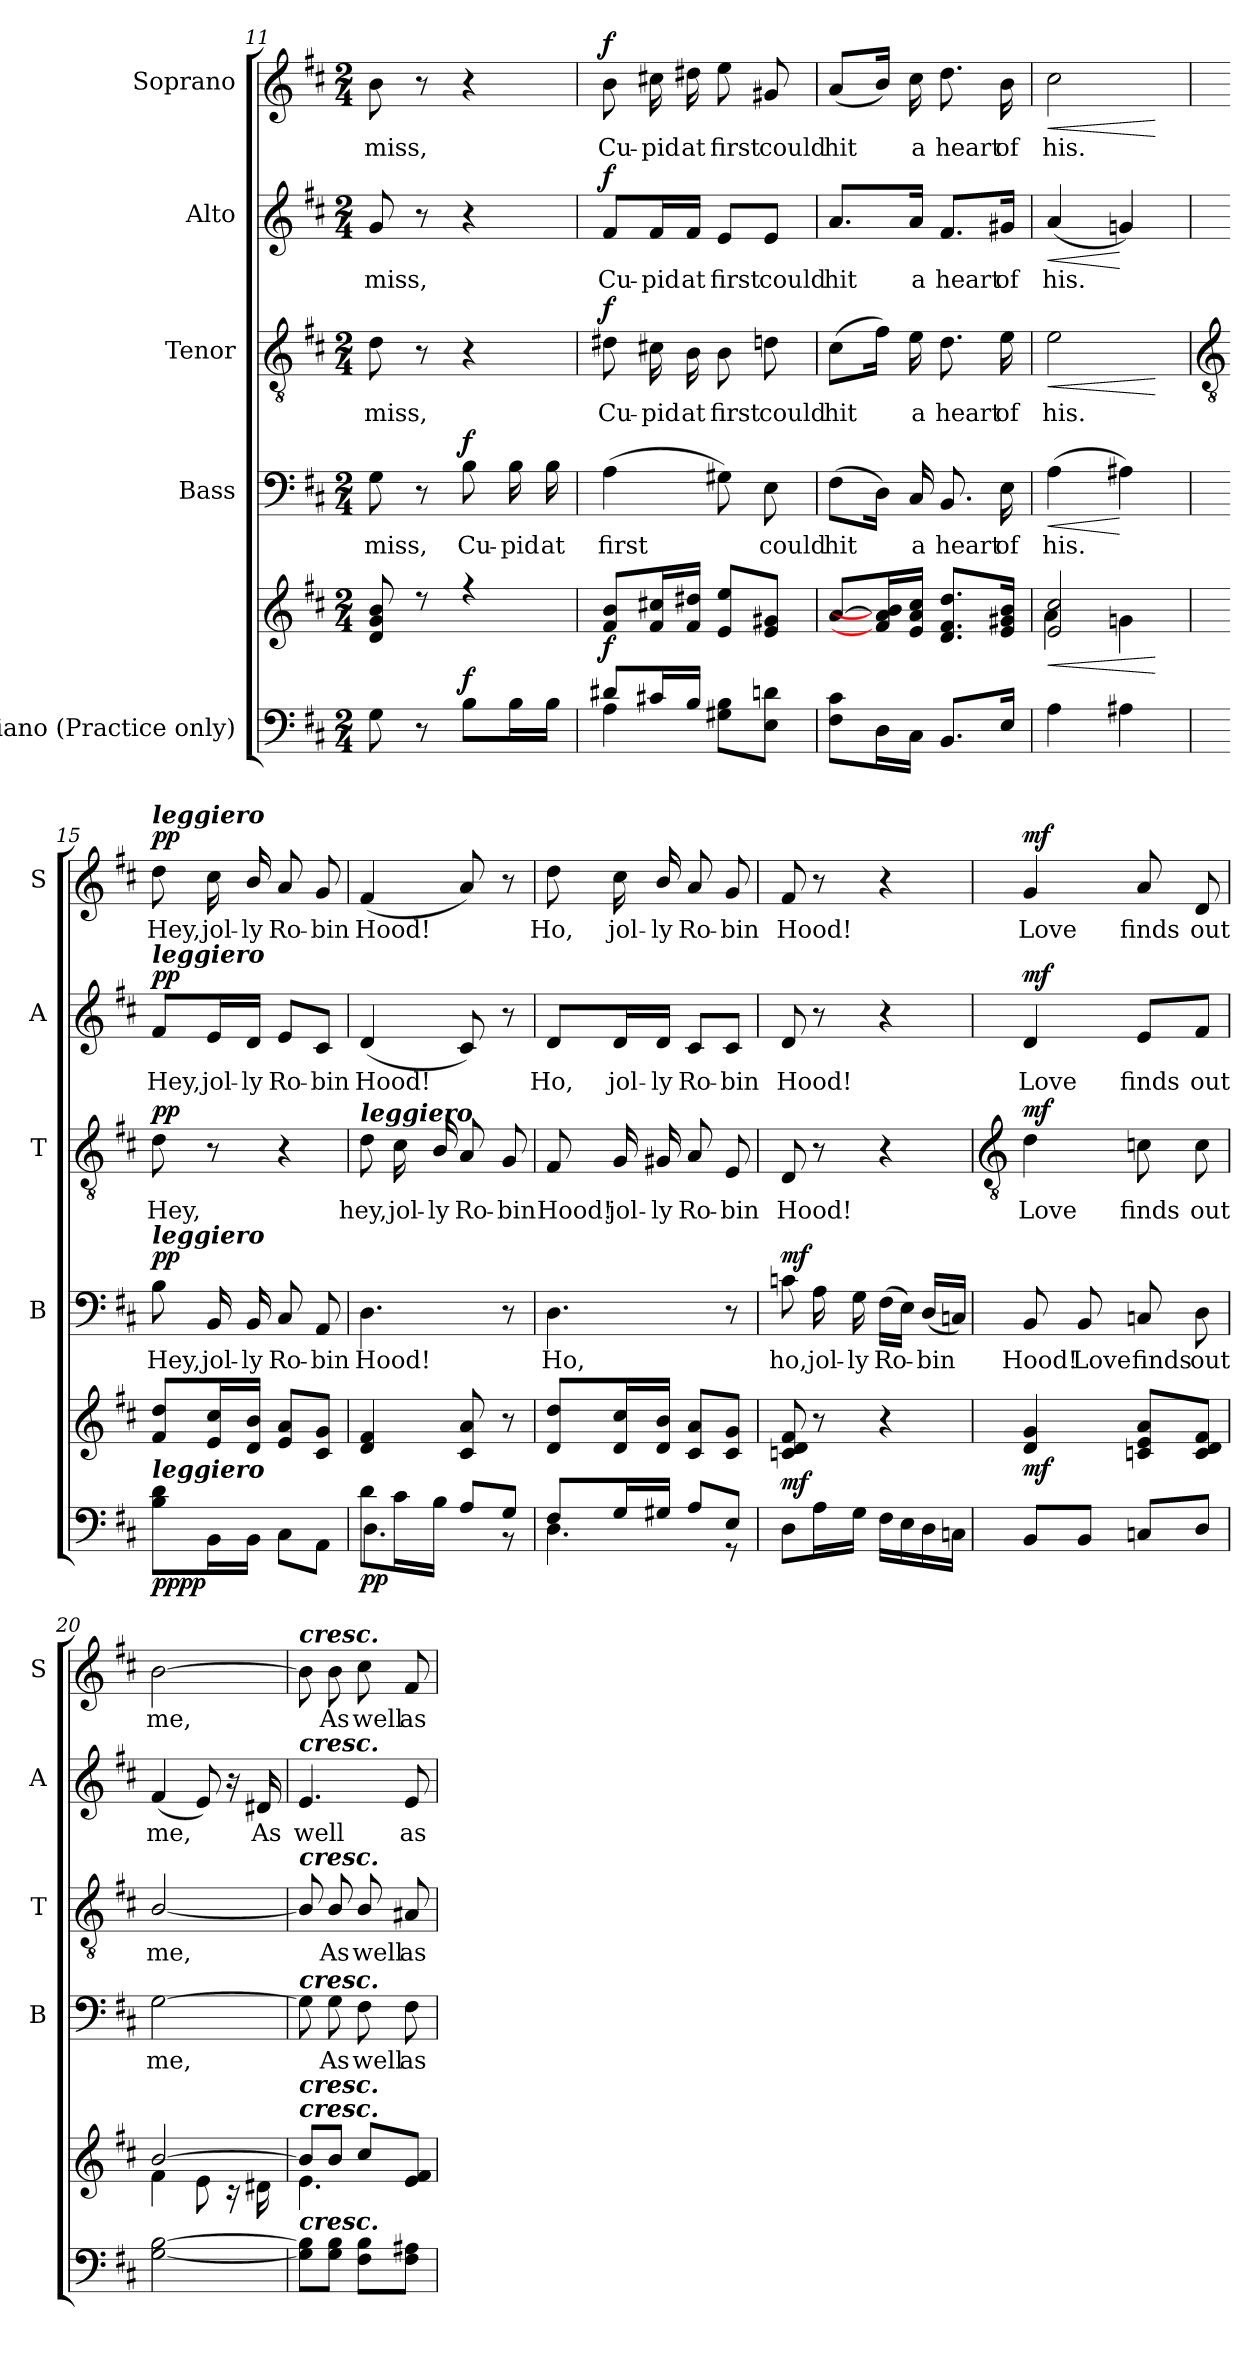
**kern	**kern	**dynam	**kern	**text	**dynam	**kern	**text	**dynam	**kern	**text	**dynam	**kern	**text	**dynam
*part5	*part5	*part5	*part4	*part4	*part4	*part3	*part3	*part3	*part2	*part2	*part2	*part1	*part1	*part1
*staff6	*staff5	*staff5/6	*staff4	*staff4	*staff4	*staff3	*staff3	*staff3	*staff2	*staff2	*staff2	*staff1	*staff1	*staff1
*I"Piano (Practice only)	*	*	*I"Bass	*	*	*I"Tenor	*	*	*I"Alto	*	*	*I"Soprano	*	*
*	*	*	*I'B	*	*	*I'T	*	*	*I'A	*	*	*I'S	*	*
*clefF4	*clefG2	*	*clefF4	*	*	*clefGv2	*	*	*clefG2	*	*	*clefG2	*	*
*k[f#c#]	*k[f#c#]	*	*k[f#c#]	*	*	*k[f#c#]	*	*	*k[f#c#]	*	*	*k[f#c#]	*	*
*D:	*D:	*	*D:	*	*	*D:	*	*	*D:	*	*	*D:	*	*
*M2/4	*M2/4	*	*M2/4	*	*	*M2/4	*	*	*M2/4	*	*	*M2/4	*	*
=11	=11	=11	=11	=11	=11	=11	=11	=11	=11	=11	=11	=11	=11	=11
*	*^	*	*	*	*	*	*	*	*	*	*	*	*	*
!	!	!	!	!	!LO:LY:b	!	!	!LO:LY:b	!	!	!LO:LY:b	!	!	!LO:LY:b	!
8G	8d/ 8g/ 8b/	2ryy	.	8G	miss,	.	8d	miss,	.	8g	miss,	.	8b	miss,	.
8r	8r	.	.	8r	.	.	8r	.	.	8r	.	.	8r	.	.
!	!	!	!LO:DY:a=2	!	!LO:LY:b	!LO:DY:b	!	!	!	!	!	!	!	!	!
8BL	4r	.	f	8B	Cu-	f	4r	.	.	4r	.	.	4r	.	.
!	!	!	!	!	!LO:LY:b	!	!	!	!	!	!	!	!	!	!
16BL	.	.	.	16B	-pid	.	.	.	.	.	.	.	.	.	.
!	!	!	!	!	!LO:LY:b	!	!	!	!	!	!	!	!	!	!
16BJJ	.	.	.	16B	at	.	.	.	.	.	.	.	.	.	.
=12	=12	=12	=12	=12	=12	=12	=12	=12	=12	=12	=12	=12	=12	=12	=12
*^	*	*	*	*	*	*	*	*	*	*	*	*	*	*	*
!	!	!	!	!LO:DY:b	!	!LO:LY:b	!	!	!LO:LY:b	!LO:DY:b	!	!LO:LY:b	!LO:DY:b	!	!LO:LY:b	!LO:DY:b
8d#X/L	4A	8f#/ 8b/L	4ryy	f	(>4A	first	.	8d#X	Cu-	f	8f#/L	Cu-	f	8b	Cu-	f
!	!	!	!	!	!	!	!	!	!LO:LY:b	!	!	!LO:LY:b	!	!	!LO:LY:b	!
16c#X/L	.	16f#/ 16cc#X/L	.	.	.	.	.	16c#X	-pid	.	16f#/L	-pid	.	16cc#X	-pid	.
!	!	!	!	!	!	!	!	!	!LO:LY:b	!	!	!LO:LY:b	!	!	!LO:LY:b	!
16B/JJ	.	16f#/ 16dd#X/JJ	.	.	.	.	.	16B	at	.	16f#/JJ	at	.	16dd#X	at	.
!	!	!	!	!	!	!	!	!	!LO:LY:b	!	!	!LO:LY:b	!	!	!LO:LY:b	!
4ryy	8G#X 8BL	8e/ 8ee/L	4ryy	.	8G#X)	.	.	8B	first	.	8e/L	first	.	8ee	first	.
!	!	!	!	!	!	!LO:LY:b	!	!	!LO:LY:b	!	!	!LO:LY:b	!	!	!LO:LY:b	!
.	8E 8dnJ	8e/ 8g#X/J	.	.	8E	could	.	8dn	could	.	8e/J	could	.	8g#X	could	.
=13	=13	=13	=13	=13	=13	=13	=13	=13	=13	=13	=13	=13	=13	=13	=13	=13
!	!	!	!	!	!	!LO:LY:b	!	!	!LO:LY:b	!	!	!LO:LY:b	!	!	!LO:LY:b	!
*v	*v	*	*	*	*	*	*	*	*	*	*	*	*	*	*	*
8F# 8c#L	[8a/L	2ryy	.	(>8F#L	hit	.	(>8c#L	hit	.	8.a/L	hit	.	(<8aL	hit	.
16DL	16f#/] 16a/] 16b/]L	.	.	16DJ)	.	.	16f#J)	.	.	.	.	.	16bJ)	.	.
!	!	!	!	!	!LO:LY:b	!	!	!LO:LY:b	!	!	!LO:LY:b	!	!	!LO:LY:b	!
16C#JJ	16e/ 16a/ 16cc#/JJ	.	.	16C#	a	.	16e	a	.	16a/Jk	a	.	16cc#	a	.
!	!	!	!	!	!LO:LY:b	!	!	!LO:LY:b	!	!	!LO:LY:b	!	!	!LO:LY:b	!
8.BBL	8.d/ 8.f#/ 8.dd/L	.	.	8.BB	heart	.	8.d	heart	.	8.f#/L	heart	.	8.dd	heart	.
!	!	!	!	!	!LO:LY:b	!	!	!LO:LY:b	!	!	!LO:LY:b	!	!	!LO:LY:b	!
16EJ	16e/ 16g#X/ 16b/J	.	.	16E	of	.	16e	of	.	16g#X/Jk	of	.	16b	of	.
=14	=14	=14	=14	=14	=14	=14	=14	=14	=14	=14	=14	=14	=14	=14	=14
!	!	!	!LO:HP:b	!	!LO:LY:b	!LO:HP:b	!	!LO:LY:b	!LO:HP:b	!	!LO:LY:b	!LO:HP:b	!	!LO:LY:b	!LO:HP:b
4A	2e/ 2cc#/	4a\	<	(>4A	his.	<	2e	his.	<	(<4a	his.	<	2cc#	his.	<
4A#X	.	4gn\	.	4A#X)	.	[	.	.	.	4gn)	.	[	.	.	.
*	*v	*v	*	*	*	*	*	*	*	*	*	*	*	*	*
.	.	[	.	.	.	.	.	[	.	.	.	.	.	[
!!LO:LB:g=z
=15	=15	=15	=15	=15	=15	=15	=15	=15	=15	=15	=15	=15	=15	=15
*	*	*	*	*	*	*clefGv2	*	*	*	*	*	*	*	*
*^	*	*	*	*	*	*	*	*	*	*	*	*	*	*
!	!	!	!	!	!	!	!	!	!	!	!	!	!LO:TX:a:Bi:t=leggiero	!	!
!	!	!	!	!	!	!	!	!	!	!LO:TX:a:Bi:t=leggiero	!	!	!	!	!
!	!	!	!	!LO:TX:a:Bi:t=leggiero	!	!	!	!	!	!	!	!	!	!	!
!LO:TX:a:Bi:t=leggiero	!	!	!	!	!	!	!	!	!	!	!	!	!	!	!
!	!	!	!LO:DY:b=2	!	!LO:LY:b	!	!	!LO:LY:b	!	!	!LO:LY:b	!	!	!LO:LY:b	!
!	!	!	!LO:DY:n=1:b	!	!	!LO:DY:b	!	!	!LO:DY:b	!	!	!LO:DY:b	!	!	!LO:DY:b
2ryy	8B\ 8d\L	8f# 8ddL	pp pp	8B	Hey,	pp	8d	Hey,	pp	8f#/L	Hey,	pp	8dd	Hey,	pp
!	!	!	!	!	!LO:LY:b	!	!	!	!	!	!LO:LY:b	!	!	!LO:LY:b	!
.	16BB\L	16e 16cc#L	.	16BB	jol-	.	8r	.	.	16e/L	jol-	.	16cc#	jol-	.
!	!	!	!	!	!LO:LY:b	!	!	!	!	!	!LO:LY:b	!	!	!LO:LY:b	!
.	16BB\JJ	16d/ 16b/JJ	.	16BB	-ly	.	.	.	.	16d/JJ	-ly	.	16b/	-ly	.
!	!	!	!	!	!LO:LY:b	!	!	!	!	!	!LO:LY:b	!	!	!LO:LY:b	!
.	8C#\L	8e 8aL	.	8C#	Ro-	.	4r	.	.	8e/L	Ro-	.	8a	Ro-	.
!	!	!	!	!	!LO:LY:b	!	!	!	!	!	!LO:LY:b	!	!	!LO:LY:b	!
.	8AA\J	8c# 8gJ	.	8AA	-bin	.	.	.	.	8c#/J	-bin	.	8g	-bin	.
=16	=16	=16	=16	=16	=16	=16	=16	=16	=16	=16	=16	=16	=16	=16	=16
!	!	!	!	!	!	!	!LO:TX:a:Bi:t=leggiero	!	!	!	!	!	!	!	!
!	!	!	!LO:DY:b=2	!	!LO:LY:b	!	!	!LO:LY:b	!	!	!LO:LY:b	!	!	!LO:LY:b	!
8d\L	4.D\	4d 4f#	pp	4.D	Hood!	.	8d	hey,	.	(<4d	Hood!	.	(<4f#	Hood!	.
!	!	!	!	!	!	!	!	!LO:LY:b	!	!	!	!	!	!	!
16c#\L	.	.	.	.	.	.	16c#	jol-	.	.	.	.	.	.	.
!	!	!	!	!	!	!	!	!LO:LY:b	!	!	!	!	!	!	!
16B/JJ	.	.	.	.	.	.	16B/	-ly	.	.	.	.	.	.	.
!	!	!	!	!	!	!	!	!LO:LY:b	!	!	!	!	!	!	!
8A/L	.	8c# 8a	.	.	.	.	8A	Ro-	.	8c#)	.	.	8a)	.	.
!	!	!	!	!	!	!	!	!LO:LY:b	!	!	!	!	!	!	!
8G/J	8r	8r	.	8r	.	.	8G	-bin	.	8r	.	.	8r	.	.
=17	=17	=17	=17	=17	=17	=17	=17	=17	=17	=17	=17	=17	=17	=17	=17
!	!	!	!	!	!LO:LY:b	!	!	!LO:LY:b	!	!	!LO:LY:b	!	!	!LO:LY:b	!
8F#/L	4.D\	8d 8ddL	.	4.D	Ho,	.	8F#	Hood!	.	8d/L	Ho,	.	8dd	Ho,	.
!	!	!	!	!	!	!	!	!LO:LY:b	!	!	!LO:LY:b	!	!	!LO:LY:b	!
16G/L	.	16d 16cc#L	.	.	.	.	16G	jol-	.	16d/L	jol-	.	16cc#	jol-	.
!	!	!	!	!	!	!	!	!LO:LY:b	!	!	!LO:LY:b	!	!	!LO:LY:b	!
16G#X/JJ	.	16d/ 16b/JJ	.	.	.	.	16G#X	-ly	.	16d/JJ	-ly	.	16b/	-ly	.
!	!	!	!	!	!	!	!	!LO:LY:b	!	!	!LO:LY:b	!	!	!LO:LY:b	!
8A/L	.	8c# 8aL	.	.	.	.	8A	Ro-	.	8c#/L	Ro-	.	8a	Ro-	.
!	!	!	!	!	!	!	!	!LO:LY:b	!	!	!LO:LY:b	!	!	!LO:LY:b	!
8E/J	8r	8c# 8gJ	.	8r	.	.	8E	-bin	.	8c#/J	-bin	.	8g	-bin	.
=18	=18	=18	=18	=18	=18	=18	=18	=18	=18	=18	=18	=18	=18	=18	=18
!	!	!	!LO:DY:a=2	!	!LO:LY:b	!LO:DY:b	!	!LO:LY:b	!	!	!LO:LY:b	!	!	!LO:LY:b	!
2ryy	8D\L	8cn 8d 8f#	mf	8cn	ho,	mf	8D	Hood!	.	8d	Hood!	.	8f#	Hood!	.
!	!	!	!	!	!LO:LY:b	!	!	!	!	!	!	!	!	!	!
.	16A\L	8r	.	16A	jol-	.	8r	.	.	8r	.	.	8r	.	.
!	!	!	!	!	!LO:LY:b	!	!	!	!	!	!	!	!	!	!
.	16G\JJ	.	.	16G	-ly	.	.	.	.	.	.	.	.	.	.
!	!	!	!	!	!LO:LY:b	!	!	!	!	!	!	!	!	!	!
.	16F#\LL	4r	.	(>16F#LL	Ro-	.	4r	.	.	4r	.	.	4r	.	.
.	16E\	.	.	16EJJ)	.	.	.	.	.	.	.	.	.	.	.
!	!	!	!	!	!LO:LY:b	!	!	!	!	!	!	!	!	!	!
.	16D\	.	.	(<16DLL	bin	.	.	.	.	.	.	.	.	.	.
.	16Cn\JJ	.	.	16CnJJ)	.	.	.	.	.	.	.	.	.	.	.
*v	*v	*	*	*	*	*	*	*	*	*	*	*	*	*	*
!!LO:LB:g=z
=19	=19	=19	=19	=19	=19	=19	=19	=19	=19	=19	=19	=19	=19	=19
*	*	*	*	*	*	*clefGv2	*	*	*	*	*	*	*	*
*^	*^	*	*	*	*	*	*	*	*	*	*	*	*	*
!	!	!	!	!LO:DY:b	!	!LO:LY:b	!	!	!LO:LY:b	!LO:DY:b	!	!LO:LY:b	!LO:DY:b	!	!LO:LY:b	!LO:DY:b
*v	*v	*	*	*	*	*	*	*	*	*	*	*	*	*	*	*
8BBL	4d/ 4g/	2ryy	mf	8BB	Hood!	.	4d	Love	mf	4d	Love	mf	4g	Love	mf
!	!	!	!	!	!LO:LY:b	!	!	!	!	!	!	!	!	!	!
8BBJ	.	.	.	8BB	Love	.	.	.	.	.	.	.	.	.	.
!	!	!	!	!	!LO:LY:b	!	!	!LO:LY:b	!	!	!LO:LY:b	!	!	!LO:LY:b	!
8CnL	8cn/ 8e/ 8a/L	.	.	8Cn	finds	.	8cn	finds	.	8e/L	finds	.	8a	finds	.
!	!	!	!	!	!LO:LY:b	!	!	!LO:LY:b	!	!	!LO:LY:b	!	!	!LO:LY:b	!
8DJ	8c/ 8d/ 8f#/J	.	.	8D	out	.	8c	out	.	8f#/J	out	.	8d	out	.
=20	=20	=20	=20	=20	=20	=20	=20	=20	=20	=20	=20	=20	=20	=20	=20
!	!	!	!	!	!LO:LY:b	!	!	!LO:LY:b	!	!	!LO:LY:b	!	!	!LO:LY:b	!
[2G [2B	[2b/	4f#\	.	[2G	me,	.	[2B/	me,	.	(<4f#	me,	.	[2b	me,	.
.	.	8e\	.	.	.	.	.	.	.	8e)	.	.	.	.	.
.	.	16r	.	.	.	.	.	.	.	16r	.	.	.	.	.
!	!	!	!	!	!	!	!	!	!	!	!LO:LY:b	!	!	!	!
.	.	16d#X\	.	.	.	.	.	.	.	16d#X	As	.	.	.	.
=21	=21	=21	=21	=21	=21	=21	=21	=21	=21	=21	=21	=21	=21	=21	=21
!	!	!	!	!	!	!	!	!	!	!	!	!	!LO:TX:a:Bi:t=cresc.	!	!
!	!	!	!	!	!	!	!	!	!	!LO:TX:a:Bi:t=cresc.	!	!	!	!	!
!	!	!	!	!	!	!	!LO:TX:a:Bi:t=cresc.	!	!	!	!	!	!	!	!
!	!	!	!	!LO:TX:a:Bi:t=cresc.	!	!	!	!	!	!	!	!	!	!	!
!	!LO:TX:a:Bi:t=cresc.	!	!	!	!	!	!	!	!	!	!	!	!	!	!
!	!LO:TX:a:Bi:t=cresc.	!	!	!	!	!	!	!	!	!	!	!	!	!	!
!LO:TX:a:Bi:t=cresc.	!	!	!	!	!	!	!	!	!	!	!	!	!	!	!
!	!	!	!	!	!	!	!	!	!	!	!LO:LY:b	!	!	!	!
8G] 8B]L	8b/L]	4.e\	.	8G]	.	.	8B/]	.	.	4.e	well	.	8b]	.	.
!	!	!	!	!	!LO:LY:b	!	!	!LO:LY:b	!	!	!	!	!	!LO:LY:b	!
8G 8BJ	8b/J	.	.	8G	As	.	8B/	As	.	.	.	.	8b	As	.
!	!	!	!	!	!LO:LY:b	!	!	!LO:LY:b	!	!	!	!	!	!LO:LY:b	!
8F# 8BL	8cc#/L	.	.	8F#	well	.	8B/	well	.	.	.	.	8cc#	well	.
!	!	!	!	!	!LO:LY:b	!	!	!LO:LY:b	!	!	!LO:LY:b	!	!	!LO:LY:b	!
8F# 8A#XJ	8e/ 8f#/J	8ryy	.	8F#	as	.	8A#X	as	.	8e	as	.	8f#	as	.
*	*v	*v	*	*	*	*	*	*	*	*	*	*	*	*	*
=	=	=	=	=	=	=	=	=	=	=	=	=	=	=
*-	*-	*-	*-	*-	*-	*-	*-	*-	*-	*-	*-	*-	*-	*-
